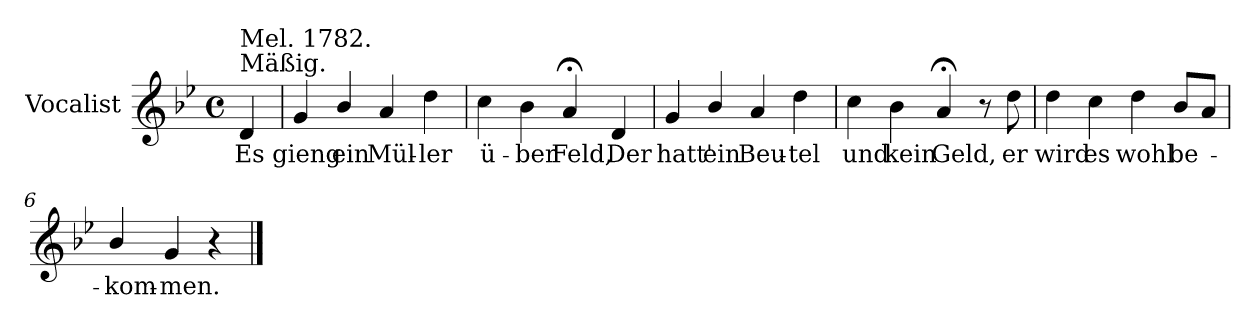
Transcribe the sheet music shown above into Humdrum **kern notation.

**kern	**text
*part1	*part1
*staff1	*staff1
*I"Vocalist	*
*k[b-e-]	*
*g:	*
*M4/4	*
*met(c)	*
=	=
!LO:TX:a:t=Mäßig.	!
!LO:TX:a:t=Mel. 1782.	!
4d	Es
=1	=1
4g	gieng
4b-/	ein
4a	Mül-
4dd	-ler
=2	=2
4cc	ü-
4b-	-ber
4a;<	Feld,
4d	Der
=3	=3
4g	hatt'
4b-/	ein
4a	Beu-
4dd	-tel
=4	=4
4cc	und
4b-	kein
4a;<	Geld,
8r	.
8dd	er
=5	=5
4dd	wird
4cc	es
4dd	wohl
8b-L	be-
8aJ	.
=6	=6
4b-/	-kom-
4g	-men.
4r	.
==	==
*-	*-
